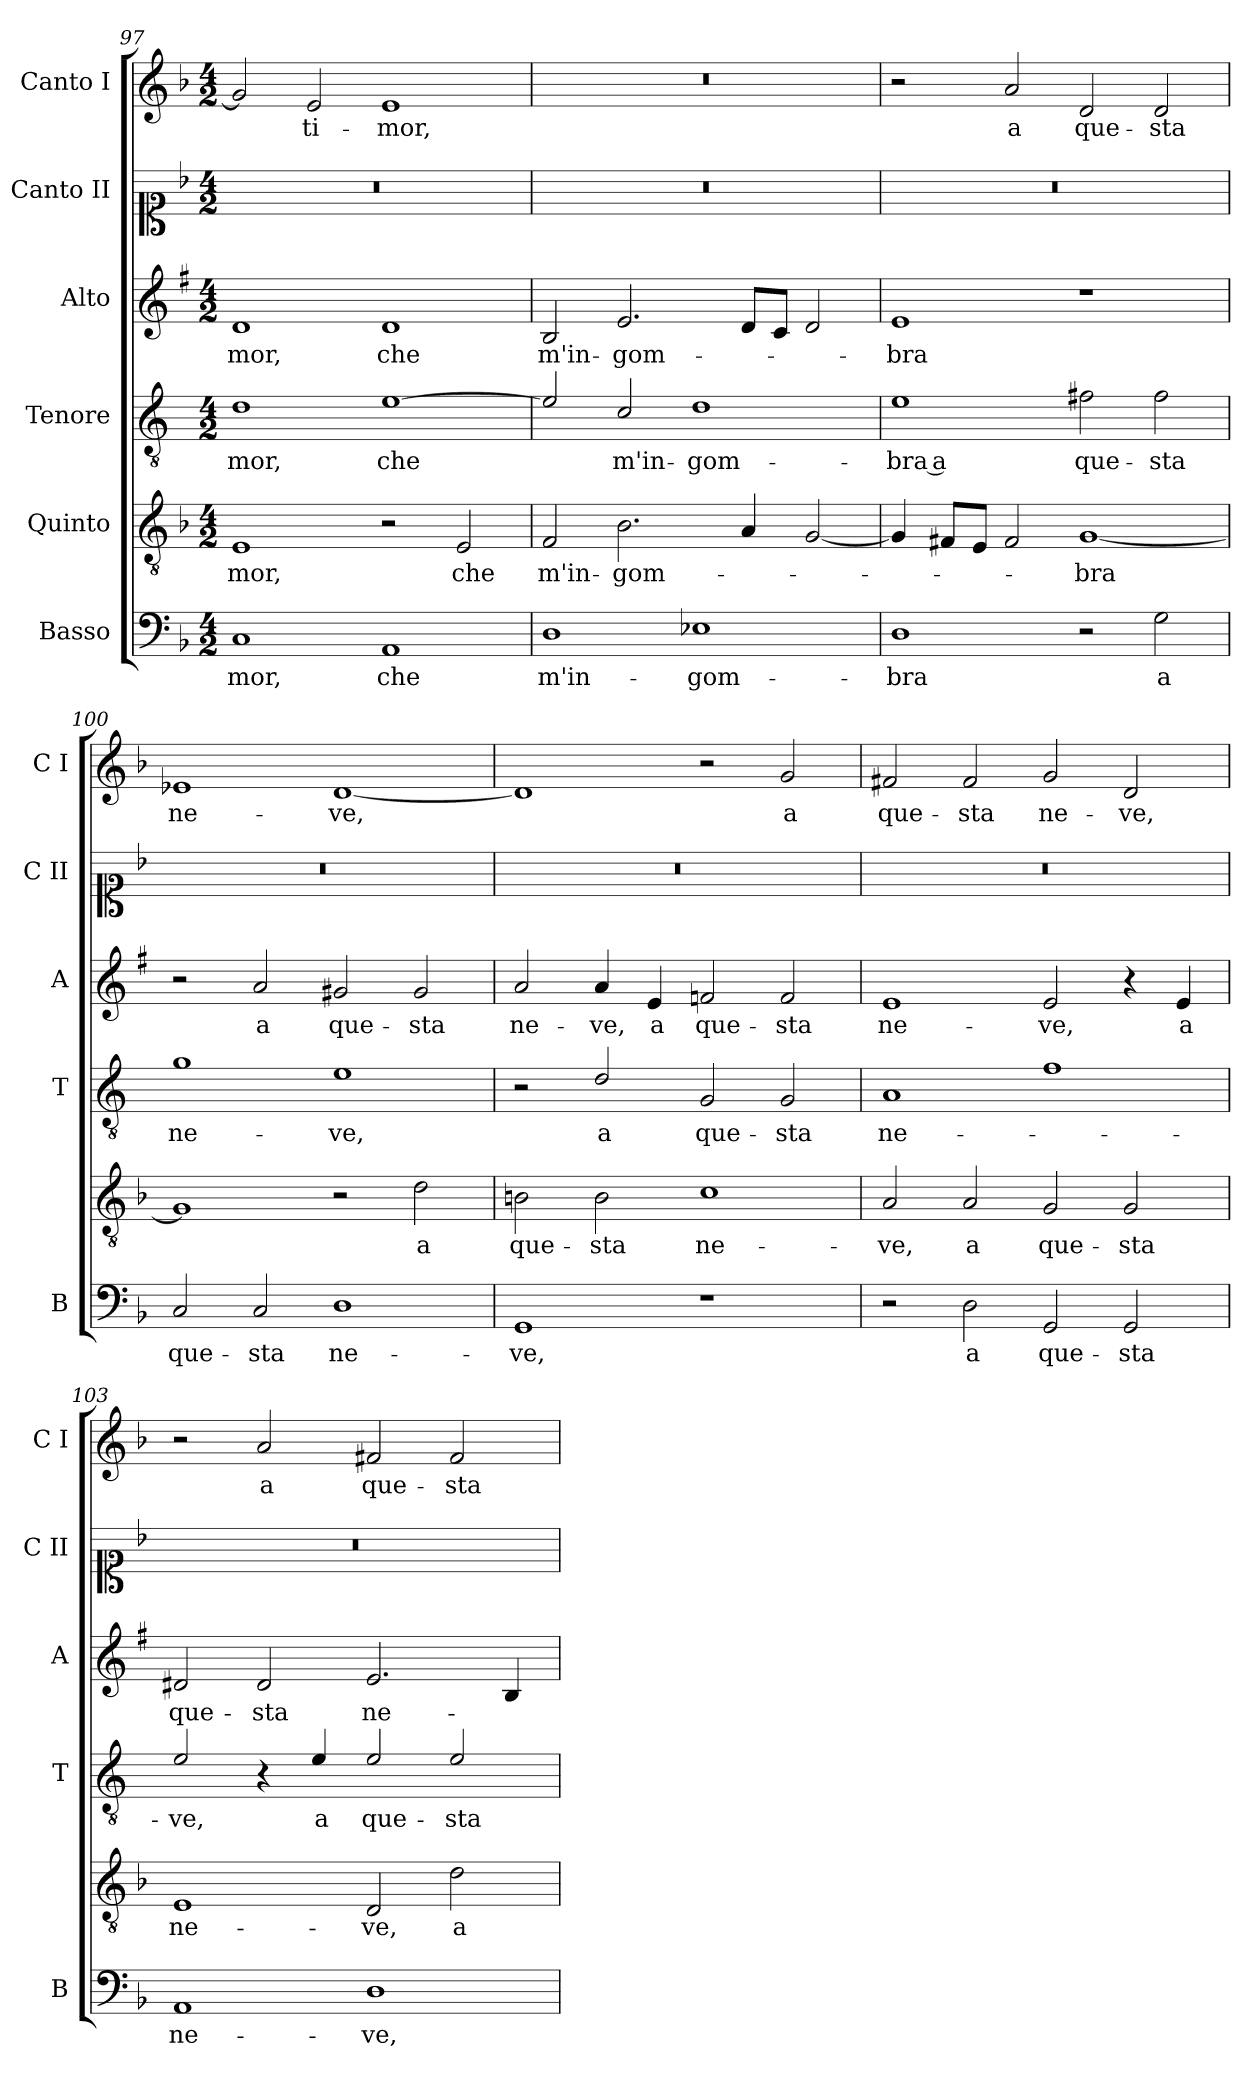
**kern	**text	**kern	**text	**kern	**text	**kern	**text	**kern	**kern	**text
*part6	*part6	*part5	*part5	*part4	*part4	*part3	*part3	*part2	*part1	*part1
*staff6	*staff6	*staff5	*staff5	*staff4	*staff4	*staff3	*staff3	*staff2	*staff1	*staff1
*I"Basso	*	*I"Quinto	*	*I"Tenore	*	*I"Alto	*	*I"Canto II	*I"Canto I	*
*I'B	*	*	*	*I'T	*	*I'A	*	*I'C II	*I'C I	*
*clefF4	*	*clefGv2	*	*clefGv2	*	*clefG2	*	*clefC1	*clefG2	*
*	*	*	*	*ITrd4c7	*	*ITrd1c2	*	*	*	*
*k[b-]	*	*k[b-]	*	*k[b-]	*	*k[b-]	*	*k[b-]	*k[b-]	*
*F:	*	*F:	*	*F:	*	*F:	*	*F:	*F:	*
*M4/2	*	*M4/2	*	*M4/2	*	*M4/2	*	*M4/2	*M4/2	*
=97	=97	=97	=97	=97	=97	=97	=97	=97	=97	=97
!	!LO:LY:b	!	!LO:LY:b	!	!LO:LY:b	!	!LO:LY:b	!	!	!
1C	-mor,	1E	-mor,	1G	-mor,	1c	-mor,	0r	2g/]	.
!	!	!	!	!	!	!	!	!	!	!LO:LY:b
.	.	.	.	.	.	.	.	.	2e/	ti-
!	!LO:LY:b	!	!	!	!LO:LY:b	!	!LO:LY:b	!	!	!LO:LY:b
1AA	che	2r	.	[1A	che	1c	che	.	1e	-mor,
!	!	!	!LO:LY:b	!	!	!	!	!	!	!
.	.	2E/	che	.	.	.	.	.	.	.
!!LO:LB:g=z
=98	=98	=98	=98	=98	=98	=98	=98	=98	=98	=98
!	!LO:LY:b	!	!LO:LY:b	!	!	!	!LO:LY:b	!	!	!
1D	m'in-	2F/	m'in-	2A/]	.	2A/	m'in-	0r	0r	.
!	!	!	!LO:LY:b	!	!LO:LY:b	!	!LO:LY:b	!	!	!
.	.	2.B-\	-gom-	2F/	m'in-	2.d/	-gom-	.	.	.
!	!LO:LY:b	!	!	!	!LO:LY:b	!	!	!	!	!
1E-X	-gom-	.	.	1G	-gom-	.	.	.	.	.
.	.	4A/	.	.	.	8c/L	.	.	.	.
.	.	.	.	.	.	8B-/J	.	.	.	.
.	.	[2G/	.	.	.	2c/	.	.	.	.
=99	=99	=99	=99	=99	=99	=99	=99	=99	=99	=99
!	!LO:LY:b	!	!	!	!LO:LY:b	!	!LO:LY:b	!	!	!
1D	-bra	4G/]	.	1A	-bra a	1d	-bra	0r	2r	.
.	.	8F#X/L	.	.	.	.	.	.	.	.
.	.	8E/J	.	.	.	.	.	.	.	.
!	!	!	!	!	!	!	!	!	!	!LO:LY:b
.	.	2F#/	.	.	.	.	.	.	2a/	a
!	!	!	!LO:LY:b	!	!LO:LY:b	!	!	!	!	!LO:LY:b
2r	.	[1G	-bra	2Bn\	que-	1r	.	.	2d/	que-
!	!LO:LY:b	!	!	!	!LO:LY:b	!	!	!	!	!LO:LY:b
2G\	a	.	.	2B\	-sta	.	.	.	2d/	-sta
=100	=100	=100	=100	=100	=100	=100	=100	=100	=100	=100
!	!LO:LY:b	!	!	!	!LO:LY:b	!	!	!	!	!LO:LY:b
2C/	que-	1G]	.	1c	ne-	2r	.	0r	1e-X	ne-
!	!LO:LY:b	!	!	!	!	!	!LO:LY:b	!	!	!
2C/	-sta	.	.	.	.	2g/	a	.	.	.
!	!LO:LY:b	!	!	!	!LO:LY:b	!	!LO:LY:b	!	!	!LO:LY:b
1D	ne-	2r	.	1A	-ve,	2f#X/	que-	.	[1d	-ve,
!	!	!	!LO:LY:b	!	!	!	!LO:LY:b	!	!	!
.	.	2d\	a	.	.	2f#/	-sta	.	.	.
=101	=101	=101	=101	=101	=101	=101	=101	=101	=101	=101
!	!LO:LY:b	!	!LO:LY:b	!	!	!	!LO:LY:b	!	!	!
1GG	-ve,	2Bn\	que-	2r	.	2g/	ne-	0r	1d]	.
!	!	!	!LO:LY:b	!	!LO:LY:b	!	!LO:LY:b	!	!	!
.	.	2B\	-sta	2G/	a	4g/	-ve,	.	.	.
!	!	!	!	!	!	!	!LO:LY:b	!	!	!
.	.	.	.	.	.	4d/	a	.	.	.
!	!	!	!LO:LY:b	!	!LO:LY:b	!	!LO:LY:b	!	!	!
1r	.	1c	ne-	2C/	que-	2e-X/	que-	.	2r	.
!	!	!	!	!	!LO:LY:b	!	!LO:LY:b	!	!	!LO:LY:b
.	.	.	.	2C/	-sta	2e-/	-sta	.	2g/	a
=102	=102	=102	=102	=102	=102	=102	=102	=102	=102	=102
!	!	!	!LO:LY:b	!	!LO:LY:b	!	!LO:LY:b	!	!	!LO:LY:b
2r	.	2A/	-ve,	1D	ne-	1d	ne-	0r	2f#X/	que-
!	!LO:LY:b	!	!LO:LY:b	!	!	!	!	!	!	!LO:LY:b
2D\	a	2A/	a	.	.	.	.	.	2f#/	-sta
!	!LO:LY:b	!	!LO:LY:b	!	!	!	!LO:LY:b	!	!	!LO:LY:b
2GG/	que-	2G/	que-	1B-	.	2d/	-ve,	.	2g/	ne-
!	!LO:LY:b	!	!LO:LY:b	!	!	!	!	!	!	!LO:LY:b
2GG/	-sta	2G/	-sta	.	.	4r	.	.	2d/	-ve,
!	!	!	!	!	!	!	!LO:LY:b	!	!	!
.	.	.	.	.	.	4d/	a	.	.	.
!!LO:PB:g=z
=103	=103	=103	=103	=103	=103	=103	=103	=103	=103	=103
!	!LO:LY:b	!	!LO:LY:b	!	!LO:LY:b	!	!LO:LY:b	!	!	!
1AA	ne-	1E	ne-	2A/	-ve,	2c#X/	que-	0r	2r	.
!	!	!	!	!	!	!	!LO:LY:b	!	!	!LO:LY:b
.	.	.	.	4r	.	2c#/	-sta	.	2a/	a
!	!	!	!	!	!LO:LY:b	!	!	!	!	!
.	.	.	.	4A/	a	.	.	.	.	.
!	!LO:LY:b	!	!LO:LY:b	!	!LO:LY:b	!	!LO:LY:b	!	!	!LO:LY:b
1D	-ve,	2D/	-ve,	2A/	que-	2.d/	ne-	.	2f#X/	que-
!	!	!	!LO:LY:b	!	!LO:LY:b	!	!	!	!	!LO:LY:b
.	.	2d\	a	2A/	-sta	.	.	.	2f#/	-sta
.	.	.	.	.	.	4A/	.	.	.	.
=	=	=	=	=	=	=	=	=	=	=
*-	*-	*-	*-	*-	*-	*-	*-	*-	*-	*-
